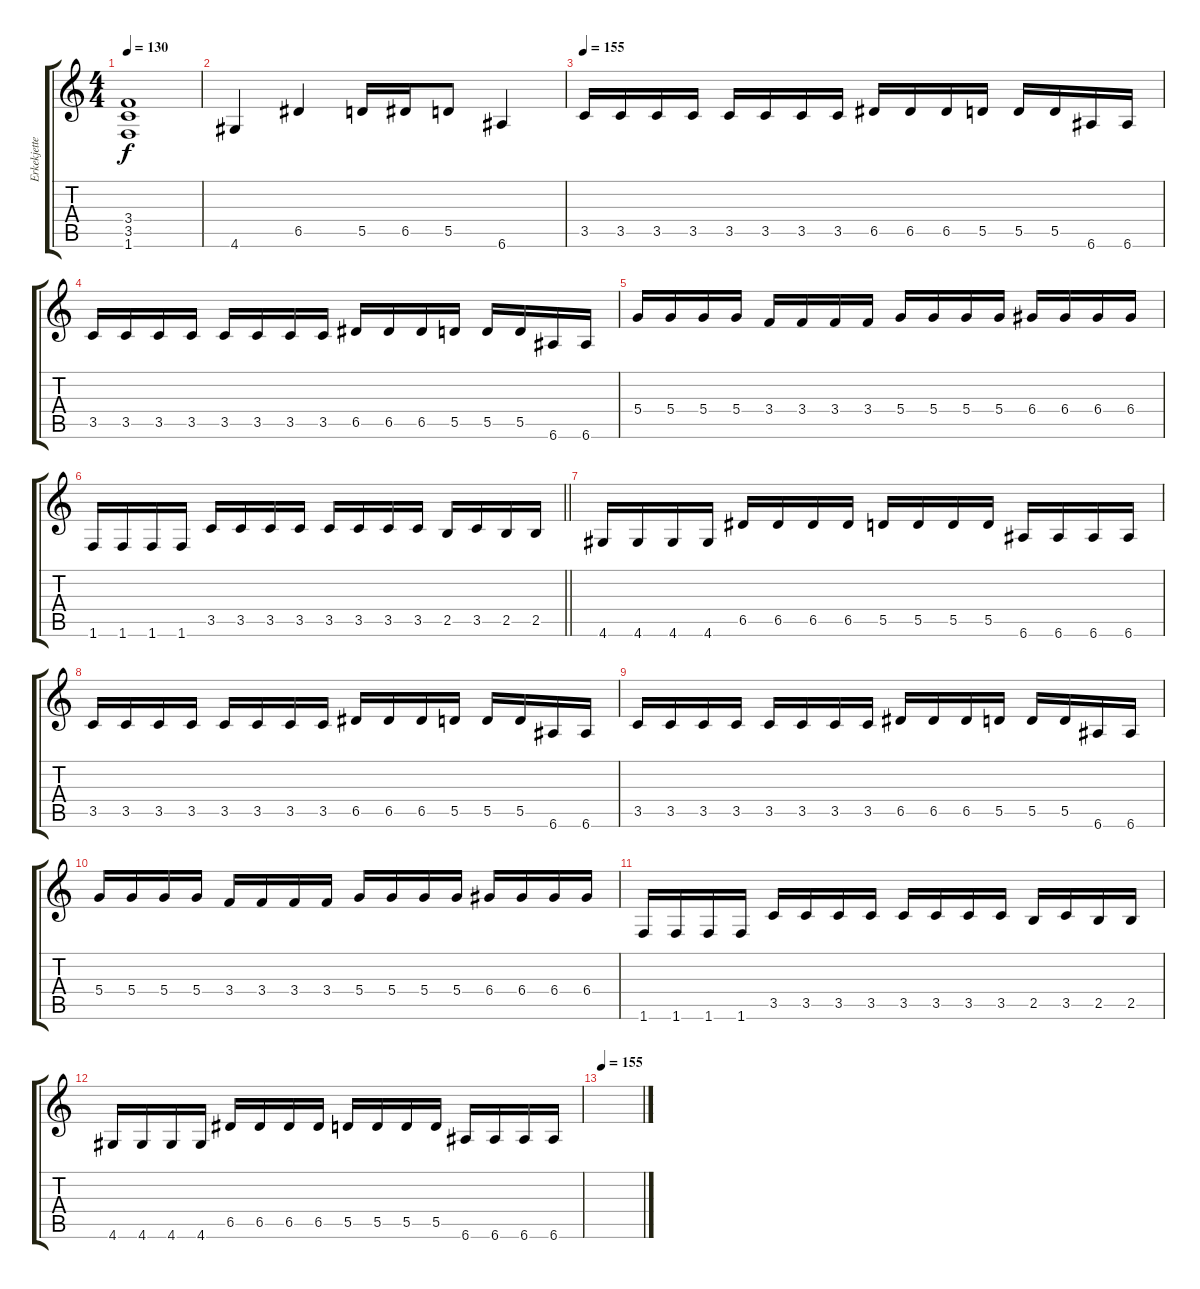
\track ("Erkekjetter Silenoz" "Erkekjette") {instrument overdrivenguitar}
\staff {score tabs}
\tuning (E4 B3 G3 D3 A2 E2) {hide}
\ts (4 4)
\tempo 130
\clef g2
\ks c
(3.4 3.5 1.6).1{dy f} |
4.6.4 6.5.4 5.5.16 6.5.16 5.5.8 6.6.4 |
\tempo 155
3.5.16 3.5.16 3.5.16 3.5.16 3.5.16 3.5.16 3.5.16 3.5.16 6.5.16 6.5.16 6.5.16 5.5.16 5.5.16 5.5.16 6.6.16 6.6.16 |
3.5.16 3.5.16 3.5.16 3.5.16 3.5.16 3.5.16 3.5.16 3.5.16 6.5.16 6.5.16 6.5.16 5.5.16 5.5.16 5.5.16 6.6.16 6.6.16 |
5.4.16 5.4.16 5.4.16 5.4.16 3.4.16 3.4.16 3.4.16 3.4.16 5.4.16 5.4.16 5.4.16 5.4.16 6.4.16 6.4.16 6.4.16 6.4.16 |
\barLineRight lightlight
1.6.16 1.6.16 1.6.16 1.6.16 3.5.16 3.5.16 3.5.16 3.5.16 3.5.16 3.5.16 3.5.16 3.5.16 2.5.16 3.5.16 2.5.16 2.5.16 |
\section ("" "")
4.6.16 4.6.16 4.6.16 4.6.16 6.5.16 6.5.16 6.5.16 6.5.16 5.5.16 5.5.16 5.5.16 5.5.16 6.6.16 6.6.16 6.6.16 6.6.16 |
3.5.16 3.5.16 3.5.16 3.5.16 3.5.16 3.5.16 3.5.16 3.5.16 6.5.16 6.5.16 6.5.16 5.5.16 5.5.16 5.5.16 6.6.16 6.6.16 |
3.5.16 3.5.16 3.5.16 3.5.16 3.5.16 3.5.16 3.5.16 3.5.16 6.5.16 6.5.16 6.5.16 5.5.16 5.5.16 5.5.16 6.6.16 6.6.16 |
5.4.16 5.4.16 5.4.16 5.4.16 3.4.16 3.4.16 3.4.16 3.4.16 5.4.16 5.4.16 5.4.16 5.4.16 6.4.16 6.4.16 6.4.16 6.4.16 |
1.6.16 1.6.16 1.6.16 1.6.16 3.5.16 3.5.16 3.5.16 3.5.16 3.5.16 3.5.16 3.5.16 3.5.16 2.5.16 3.5.16 2.5.16 2.5.16 |
4.6.16 4.6.16 4.6.16 4.6.16 6.5.16 6.5.16 6.5.16 6.5.16 5.5.16 5.5.16 5.5.16 5.5.16 6.6.16 6.6.16 6.6.16 6.6.16 |
\tempo 155
